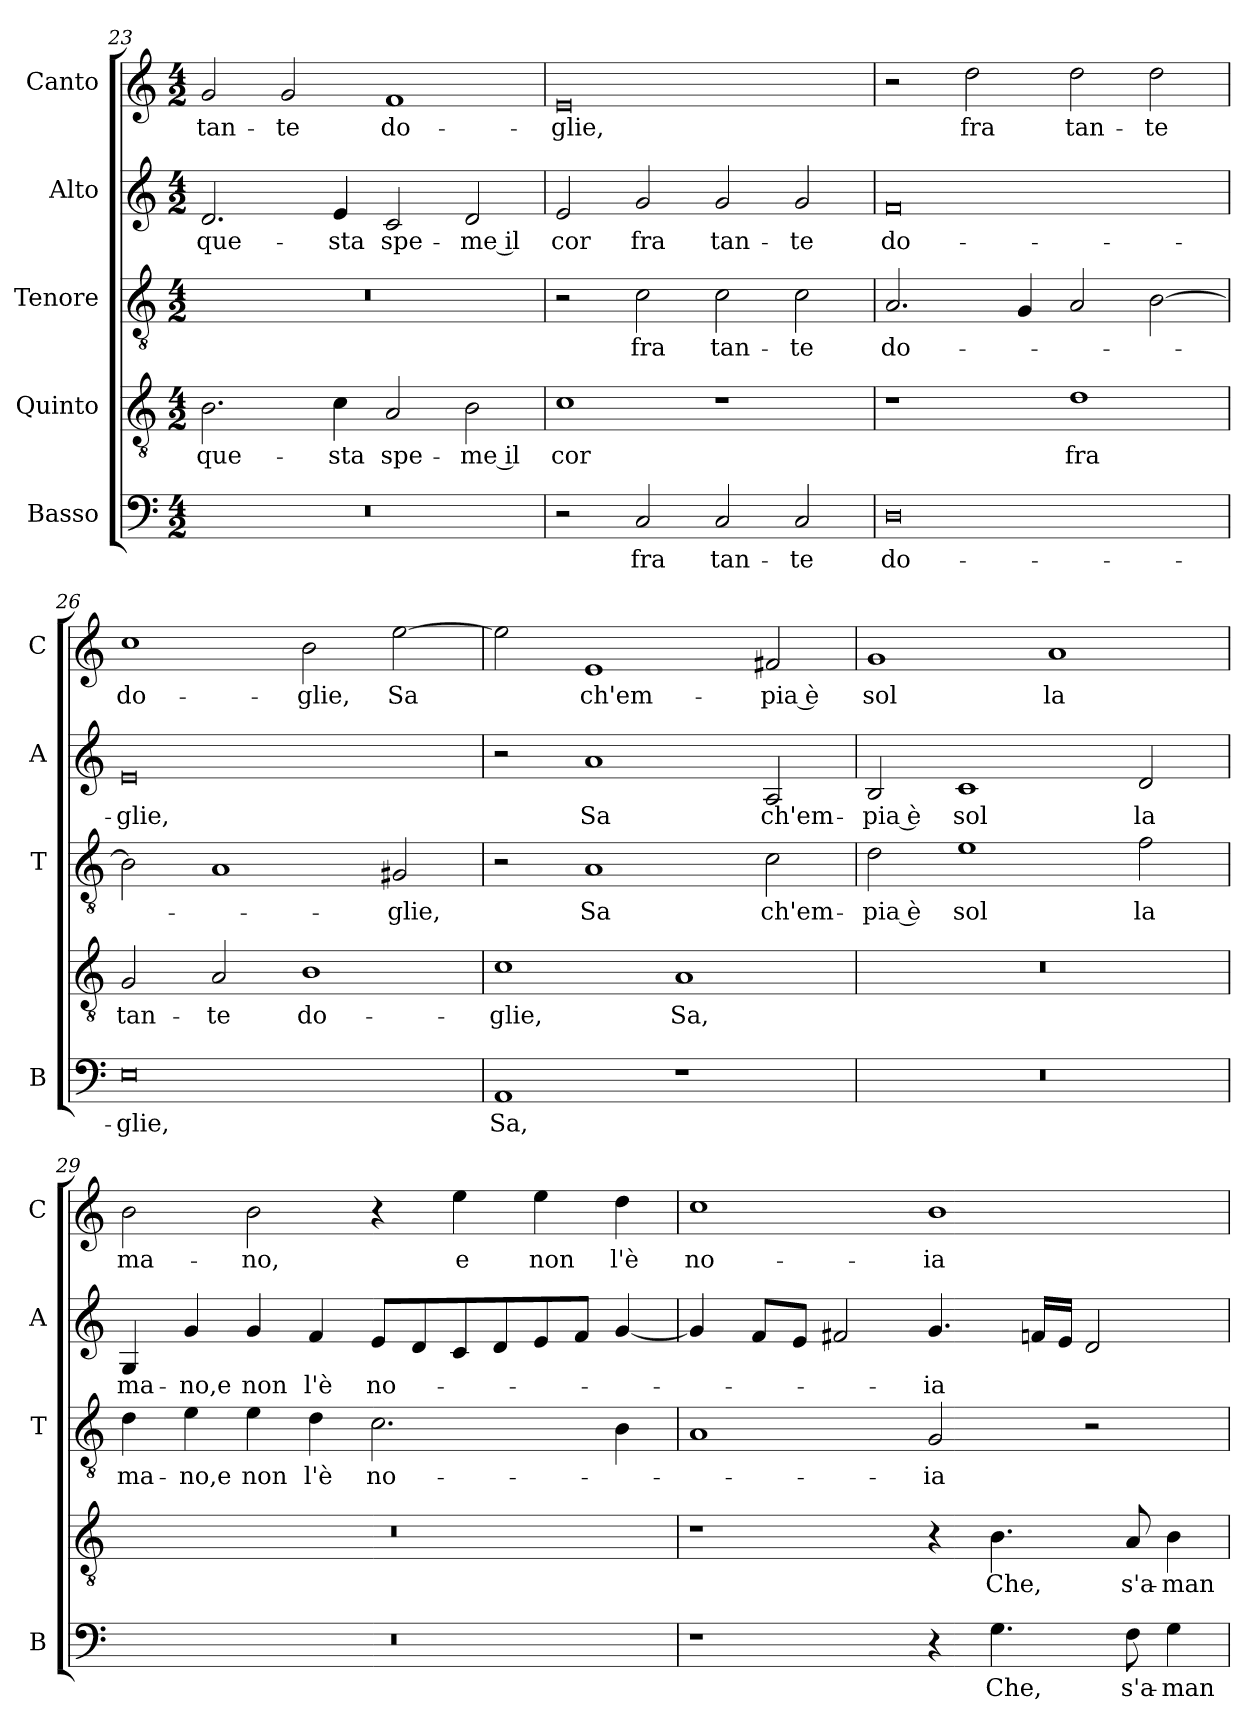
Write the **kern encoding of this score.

**kern	**text	**kern	**text	**kern	**text	**kern	**text	**kern	**text
*part5	*part5	*part4	*part4	*part3	*part3	*part2	*part2	*part1	*part1
*staff5	*staff5	*staff4	*staff4	*staff3	*staff3	*staff2	*staff2	*staff1	*staff1
*I"Basso	*	*I"Quinto	*	*I"Tenore	*	*I"Alto	*	*I"Canto	*
*I'B	*	*	*	*I'T	*	*I'A	*	*I'C	*
*clefF4	*	*clefGv2	*	*clefGv2	*	*clefG2	*	*clefG2	*
*k[]	*	*k[]	*	*k[]	*	*k[]	*	*k[]	*
*C:	*	*C:	*	*C:	*	*C:	*	*C:	*
*M4/2	*	*M4/2	*	*M4/2	*	*M4/2	*	*M4/2	*
=23	=23	=23	=23	=23	=23	=23	=23	=23	=23
!	!	!	!LO:LY:b	!	!	!	!LO:LY:b	!	!LO:LY:b
0r	.	2.B\	que-	0r	.	2.d/	que-	2g/	tan-
!	!	!	!	!	!	!	!	!	!LO:LY:b
.	.	.	.	.	.	.	.	2g/	-te
!	!	!	!LO:LY:b	!	!	!	!LO:LY:b	!	!
.	.	4c\	-sta	.	.	4e/	-sta	.	.
!	!	!	!LO:LY:b	!	!	!	!LO:LY:b	!	!LO:LY:b
.	.	2A/	spe-	.	.	2c/	spe-	1f	do-
!	!	!	!LO:LY:b	!	!	!	!LO:LY:b	!	!
.	.	2B\	-me il	.	.	2d/	-me il	.	.
=24	=24	=24	=24	=24	=24	=24	=24	=24	=24
!	!	!	!LO:LY:b	!	!	!	!LO:LY:b	!	!LO:LY:b
2r	.	1c	cor	2r	.	2e/	cor	0e	-glie,
!	!LO:LY:b	!	!	!	!LO:LY:b	!	!LO:LY:b	!	!
2C/	fra	.	.	2c\	fra	2g/	fra	.	.
!	!LO:LY:b	!	!	!	!LO:LY:b	!	!LO:LY:b	!	!
2C/	tan-	1r	.	2c\	tan-	2g/	tan-	.	.
!	!LO:LY:b	!	!	!	!LO:LY:b	!	!LO:LY:b	!	!
2C/	-te	.	.	2c\	-te	2g/	-te	.	.
!!LO:PB:g=z
=25	=25	=25	=25	=25	=25	=25	=25	=25	=25
!	!LO:LY:b	!	!	!	!LO:LY:b	!	!LO:LY:b	!	!
0D	do-	1r	.	2.A/	do-	0f	do-	2r	.
!	!	!	!	!	!	!	!	!	!LO:LY:b
.	.	.	.	.	.	.	.	2dd\	fra
.	.	.	.	4G/	.	.	.	.	.
!	!	!	!LO:LY:b	!	!	!	!	!	!LO:LY:b
.	.	1d	fra	2A/	.	.	.	2dd\	tan-
!	!	!	!	!	!	!	!	!	!LO:LY:b
.	.	.	.	[2B\	.	.	.	2dd\	-te
=26	=26	=26	=26	=26	=26	=26	=26	=26	=26
!	!LO:LY:b	!	!LO:LY:b	!	!	!	!LO:LY:b	!	!LO:LY:b
0E	-glie,	2G/	tan-	2B\]	.	0e	-glie,	1cc	do-
!	!	!	!LO:LY:b	!	!	!	!	!	!
.	.	2A/	-te	1A	.	.	.	.	.
!	!	!	!LO:LY:b	!	!	!	!	!	!LO:LY:b
.	.	1B	do-	.	.	.	.	2b\	-glie,
!	!	!	!	!	!LO:LY:b	!	!	!	!LO:LY:b
.	.	.	.	2G#X/	-glie,	.	.	[2ee\	Sa
=27	=27	=27	=27	=27	=27	=27	=27	=27	=27
!	!LO:LY:b	!	!LO:LY:b	!	!	!	!	!	!
1AA	Sa,	1c	-glie,	2r	.	2r	.	2ee\]	.
!	!	!	!	!	!LO:LY:b	!	!LO:LY:b	!	!LO:LY:b
.	.	.	.	1A	Sa	1a	Sa	1e	ch'em-
!	!	!	!LO:LY:b	!	!	!	!	!	!
1r	.	1A	Sa,	.	.	.	.	.	.
!	!	!	!	!	!LO:LY:b	!	!LO:LY:b	!	!LO:LY:b
.	.	.	.	2c\	ch'em-	2A/	ch'em-	2f#X/	-pia è
=28	=28	=28	=28	=28	=28	=28	=28	=28	=28
!	!	!	!	!	!LO:LY:b	!	!LO:LY:b	!	!LO:LY:b
0r	.	0r	.	2d\	-pia è	2B/	-pia è	1g	sol
!	!	!	!	!	!LO:LY:b	!	!LO:LY:b	!	!
.	.	.	.	1e	sol	1c	sol	.	.
!	!	!	!	!	!	!	!	!	!LO:LY:b
.	.	.	.	.	.	.	.	1a	la
!	!	!	!	!	!LO:LY:b	!	!LO:LY:b	!	!
.	.	.	.	2f\	la	2d/	la	.	.
=29	=29	=29	=29	=29	=29	=29	=29	=29	=29
!	!	!	!	!	!LO:LY:b	!	!LO:LY:b	!	!LO:LY:b
0r	.	0r	.	4d\	ma-	4G/	ma-	2b\	ma-
!	!	!	!	!	!LO:LY:b	!	!LO:LY:b	!	!
.	.	.	.	4e\	-no,e	4g/	-no,e	.	.
!	!	!	!	!	!LO:LY:b	!	!LO:LY:b	!	!LO:LY:b
.	.	.	.	4e\	non	4g/	non	2b\	-no,
!	!	!	!	!	!LO:LY:b	!	!LO:LY:b	!	!
.	.	.	.	4d\	l'è	4f/	l'è	.	.
!	!	!	!	!	!LO:LY:b	!	!LO:LY:b	!	!
.	.	.	.	2.c\	no-	8e/L	no-	4r	.
.	.	.	.	.	.	8d/	.	.	.
!	!	!	!	!	!	!	!	!	!LO:LY:b
.	.	.	.	.	.	8c/	.	4ee\	e
.	.	.	.	.	.	8d/	.	.	.
!	!	!	!	!	!	!	!	!	!LO:LY:b
.	.	.	.	.	.	8e/	.	4ee\	non
.	.	.	.	.	.	8f/J	.	.	.
!	!	!	!	!	!	!	!	!	!LO:LY:b
.	.	.	.	4B\	.	[4g/	.	4dd\	l'è
!!LO:LB:g=z
=30	=30	=30	=30	=30	=30	=30	=30	=30	=30
!	!	!	!	!	!	!	!	!	!LO:LY:b
1r	.	1r	.	1A	.	4g/]	.	1cc	no-
.	.	.	.	.	.	8f/L	.	.	.
.	.	.	.	.	.	8e/J	.	.	.
.	.	.	.	.	.	2f#X/	.	.	.
!	!	!	!	!	!LO:LY:b	!	!LO:LY:b	!	!LO:LY:b
4r	.	4r	.	2G/	-ia	4.g/	-ia	1b	-ia
!	!LO:LY:b	!	!LO:LY:b	!	!	!	!	!	!
4.G\	Che,	4.B\	Che,	.	.	.	.	.	.
.	.	.	.	.	.	16fn/LL	.	.	.
.	.	.	.	.	.	16e/JJ	.	.	.
.	.	.	.	2r	.	2d/	.	.	.
!	!LO:LY:b	!	!LO:LY:b	!	!	!	!	!	!
8F\	s'a-	8A/	s'a-	.	.	.	.	.	.
!	!LO:LY:b	!	!LO:LY:b	!	!	!	!	!	!
4G\	-man-	4B\	-man-	.	.	.	.	.	.
=	=	=	=	=	=	=	=	=	=
*-	*-	*-	*-	*-	*-	*-	*-	*-	*-
